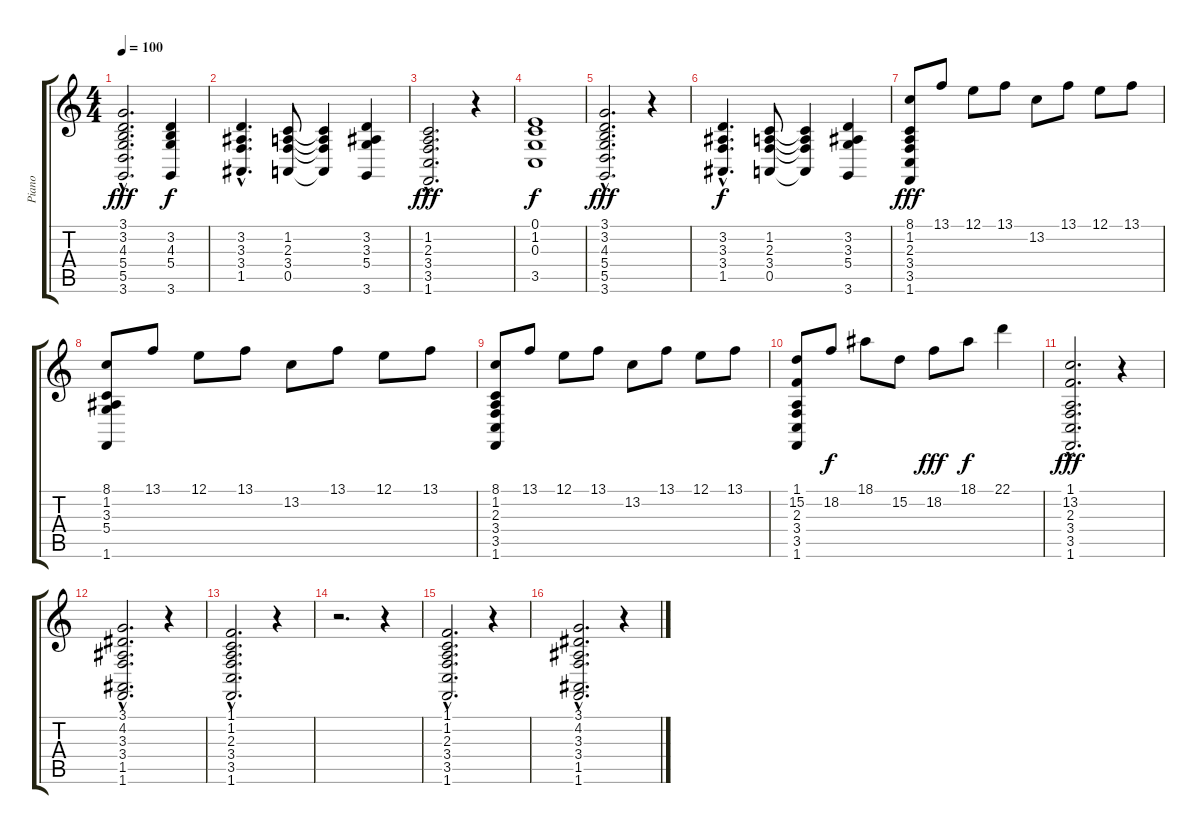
\track ("Piano " "Piano ") {instrument brightacousticpiano}
\staff {score tabs}
\tuning (E4 B3 G3 D3 A2 E2) {hide}
\ts (4 4)
\tempo 100
\clef g2
\ks c
(3.1{hac} 3.2{hac} 4.3{hac} 5.4{hac} 5.5{hac} 3.6{hac}).2{d dy fff} (3.2 4.3 5.4 3.6).4{dy f} |
(3.2{hac} 3.3{hac} 3.4{hac} 1.5{hac}).4{d} (1.2 2.3 3.4 0.5).8 (1.2{t} 2.3{t} 3.4{t} 0.5{t}).4 (3.2 3.3 5.4 3.6).4 |
(1.2{hac} 2.3{hac} 3.4{hac} 3.5{hac} 1.6{hac}).2{d dy fff} r.4 |
(0.1 1.2 0.3 3.5).1{dy f} |
(3.1{hac} 3.2{hac} 4.3{hac} 5.4{hac} 5.5{hac} 3.6{hac}).2{d dy fff} r.4 |
(3.2{hac} 3.3{hac} 3.4{hac} 1.5{hac}).4{d dy f} (1.2 2.3 3.4 0.5).8 (1.2{t} 2.3{t} 3.4{t} 0.5{t}).4 (3.2 3.3 5.4 3.6).4 |
(8.1 1.2 2.3 3.4 3.5 1.6).8{dy fff} 13.1.8 12.1.8 13.1.8 13.2.8 13.1.8 12.1.8 13.1.8 |
(8.1 1.2 3.3 5.4 1.6).8 13.1.8 12.1.8 13.1.8 13.2.8 13.1.8 12.1.8 13.1.8 |
(8.1 1.2 2.3 3.4 3.5 1.6).8 13.1.8 12.1.8 13.1.8 13.2.8 13.1.8 12.1.8 13.1.8 |
(1.1 15.2 2.3 3.4 3.5 1.6).8 18.2.8{dy f} 18.1.8 15.2.8 18.2.8{dy fff} 18.1.8{dy f} 22.1.4 |
(1.1{hac} 13.2{hac} 2.3{hac} 3.4{hac} 3.5{hac} 1.6{hac}).2{d dy fff} r.4 |
(3.1{hac} 4.2{hac} 3.3{hac} 3.4{hac} 1.5{hac} 1.6{hac}).2{d} r.4 |
(1.1{hac} 1.2{hac} 2.3{hac} 3.4{hac} 3.5{hac} 1.6{hac}).2{d} r.4 |
r.2{d} r.4 |
(1.1{hac} 1.2{hac} 2.3{hac} 3.4{hac} 3.5{hac} 1.6{hac}).2{d} r.4 |
(3.1{hac} 4.2{hac} 3.3{hac} 3.4{hac} 1.5{hac} 1.6{hac}).2{d} r.4
